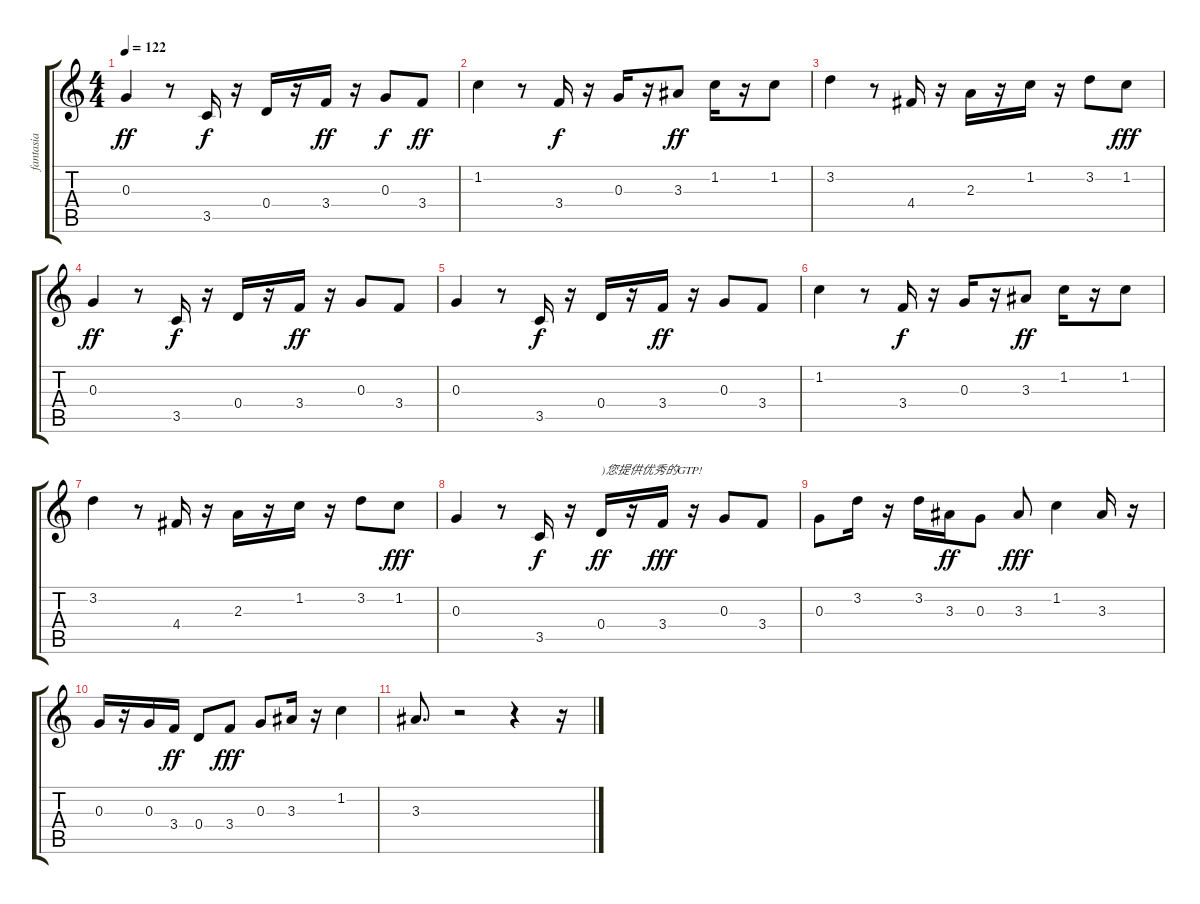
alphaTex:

\track ("fantasia" "fantasia") {instrument overdrivenguitar}
\staff {score tabs}
\tuning (E4 B3 G3 D3 A2 E2) {hide}
\ts (4 4)
\tempo 122
\clef g2
\ks c
0.3.4{dy ff} r.8 3.5.16{dy f} r.16 0.4.16 r.16 3.4.16{dy ff} r.16 0.3.8{dy f} 3.4.8{dy ff} |
1.2.4 r.8 3.4.16{dy f} r.16 0.3.16 r.16 3.3.8{dy ff} 1.2.16 r.16 1.2.8 |
3.2.4 r.8 4.4.16 r.16 2.3.16 r.16 1.2.16 r.16 3.2.8 1.2.8{dy fff} |
0.3.4{dy ff} r.8 3.5.16{dy f} r.16 0.4.16 r.16 3.4.16{dy ff} r.16 0.3.8 3.4.8 |
0.3.4 r.8 3.5.16{dy f} r.16 0.4.16 r.16 3.4.16{dy ff} r.16 0.3.8 3.4.8 |
1.2.4 r.8 3.4.16{dy f} r.16 0.3.16 r.16 3.3.8{dy ff} 1.2.16 r.16 1.2.8 |
3.2.4 r.8 4.4.16 r.16 2.3.16 r.16 1.2.16 r.16 3.2.8 1.2.8{dy fff} |
0.3.4 r.8 3.5.16{dy f} r.16 0.4.16{txt ")您提供优秀的GTP!" dy ff} r.16 3.4.16{dy fff} r.16 0.3.8 3.4.8 |
0.3.8 3.2.16 r.16 3.2.16 3.3.16{dy ff} 0.3.8 3.3.8{dy fff} 1.2.4 3.3.16 r.16 |
0.3.16 r.16 0.3.16 3.4.16{dy ff} 0.4.8 3.4.8{dy fff} 0.3.8 3.3.16 r.16 1.2.4 |
3.3.8{d} r.2 r.4 r.16
